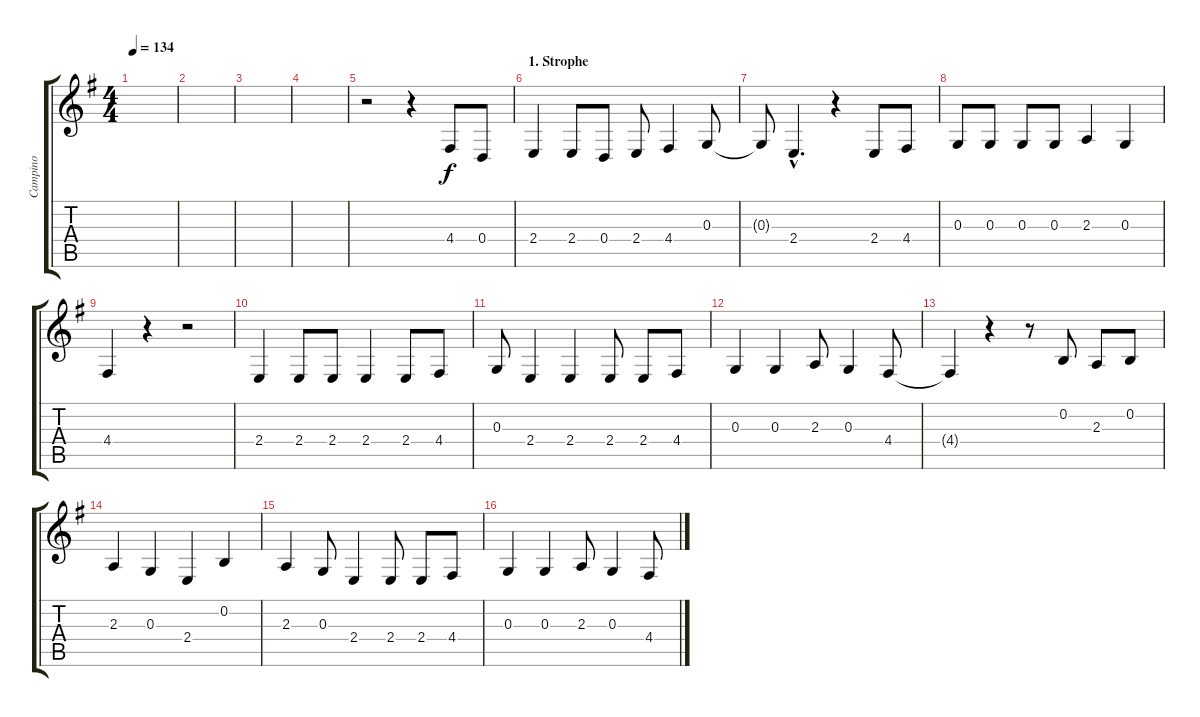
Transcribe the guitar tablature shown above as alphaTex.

\track ("Campino" "Campino") {instrument lead6voice}
\staff {score tabs}
\tuning (E4 B3 G3 D3 A2 E2) {hide}
\ts (4 4)
\tempo 134
\clef g2
\ks g
|
|
|
|
r.2 r.4 4.4.8 0.4.8 |
\section ("" "1. Strophe")
2.4.4 2.4.8 0.4.8 2.4.8 4.4.4 0.3.8 |
0.3{t}.8 2.4{hac}.4{d} r.4 2.4.8 4.4.8 |
0.3.8 0.3.8 0.3.8 0.3.8 2.3.4 0.3.4 |
4.4.4 r.4 r.2 |
2.4.4 2.4.8 2.4.8 2.4.4 2.4.8 4.4.8 |
0.3.8 2.4.4 2.4.4 2.4.8 2.4.8 4.4.8 |
0.3.4 0.3.4 2.3.8 0.3.4 4.4.8 |
4.4{t}.4 r.4 r.8 0.2.8 2.3.8 0.2.8 |
2.3.4 0.3.4 2.4.4 0.2.4 |
2.3.4 0.3.8 2.4.4 2.4.8 2.4.8 4.4.8 |
0.3.4 0.3.4 2.3.8 0.3.4 4.4.8
